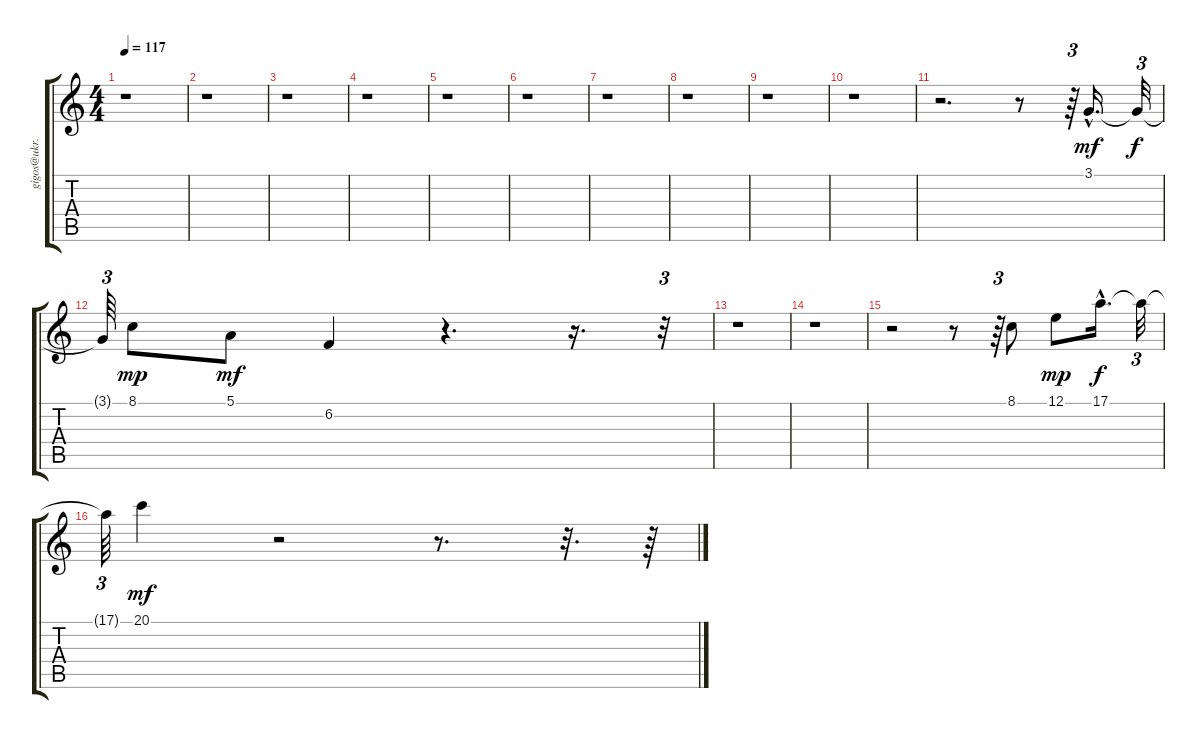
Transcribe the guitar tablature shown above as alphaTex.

\track ("gigos@ukr.net" "gigos@ukr.") {instrument honkytonkpiano}
\staff {score tabs}
\tuning (E4 B3 G3 D3 A2 E2) {hide}
\ts (4 4)
\tempo 117
\clef g2
\ks c
r.1{dy f} |
r.1 |
r.1 |
r.1 |
r.1 |
r.1 |
r.1 |
r.1 |
r.1 |
r.1 |
r.2{d} r.8 r.64{tu (3 2)} 3.1{hac}.16{d dy mf} 3.1{t}.32{tu (3 2) dy f} |
3.1{t}.64{tu (3 2)} 8.1.8{dy mp} 5.1.8{dy mf} 6.2.4 r.4{d} r.16{d} r.32{tu (3 2)} |
r.1 |
r.1 |
r.2 r.8 r.64{tu (3 2)} 8.1.8 12.1.8{dy mp} 17.1{hac}.16{d dy f} 17.1{t}.32{tu (3 2)} |
17.1{t}.64{tu (3 2)} 20.1.4{dy mf} r.2 r.8{d} r.32{d} r.64
